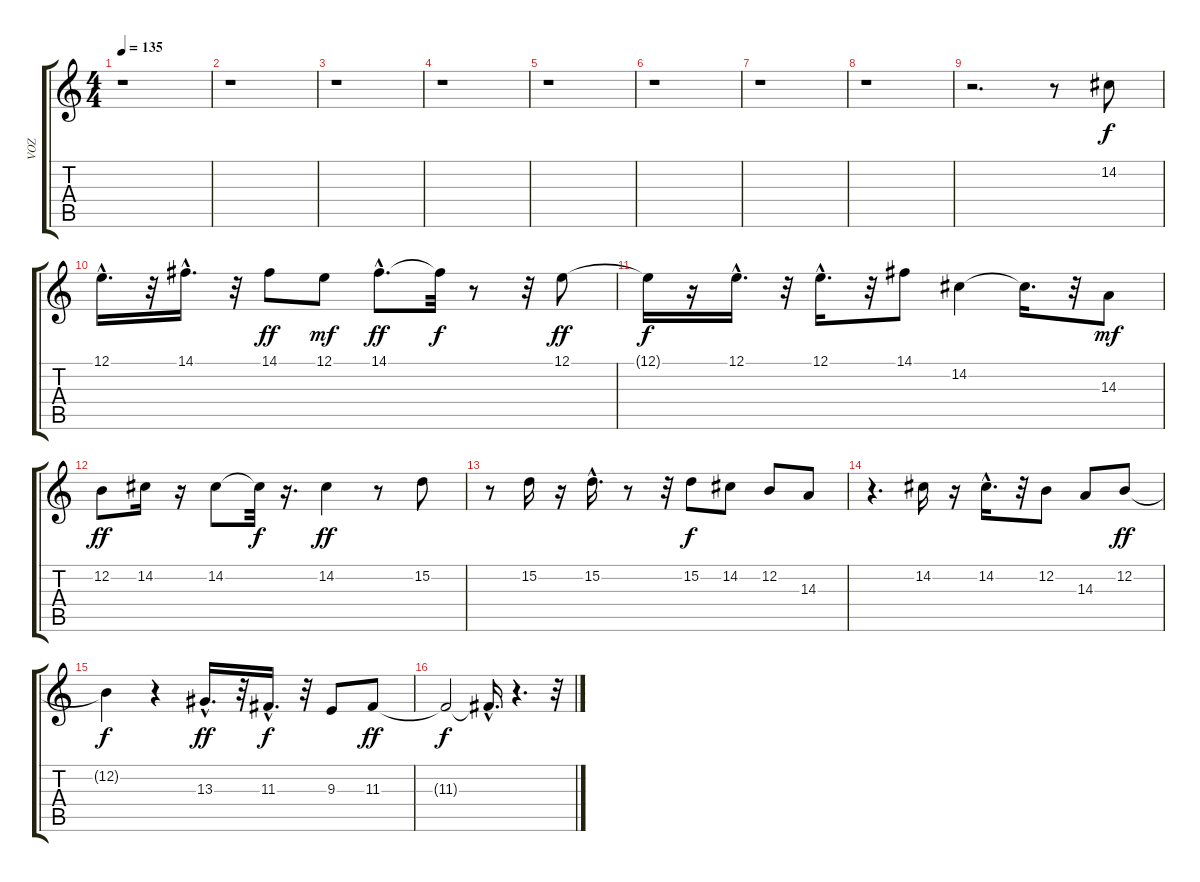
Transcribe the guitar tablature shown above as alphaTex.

\track ("VOZ" "VOZ") {instrument violin}
\staff {score tabs}
\tuning (E4 B3 G3 D3 A2 E2) {hide}
\ts (4 4)
\tempo 135
\clef g2
\ks c
r.1{dy f instrument violin} |
r.1 |
r.1 |
r.1 |
r.1 |
r.1 |
r.1 |
r.1 |
r.2{d} r.8 14.2.8 |
12.1{hac}.16{d} r.32 14.1{hac}.16{d} r.32 14.1.8{dy ff} 12.1.8{dy mf} 14.1{hac}.8{d dy ff} 14.1{t}.32{dy f} r.8 r.32 12.1.8{dy ff} |
12.1{t}.16{dy f} r.16 12.1{hac}.16{d} r.32 12.1{hac}.16{d} r.32 14.1.8 14.2.4 14.2{t}.16{d} r.32 14.3.8{dy mf} |
12.2.8{dy ff} 14.2.16 r.16 14.2.8 14.2{t}.32{dy f} r.16{d} 14.2.4{dy ff} r.8 15.2.8 |
r.8 15.2.16 r.16 15.2{hac}.16{d} r.8 r.32 15.2.8{dy f} 14.2.8 12.2.8 14.3.8 |
r.4{d} 14.2.16 r.16 14.2{hac}.16{d} r.32 12.2.8 14.3.8 12.2.8{dy ff} |
12.2{t}.4{dy f} r.4 13.3{hac}.16{d dy ff} r.32 11.3{hac}.16{d dy f} r.32 9.3.8 11.3.8{dy ff} |
11.3{t}.2{dy f} 11.3{hac t}.16{d} r.4{d} r.32
